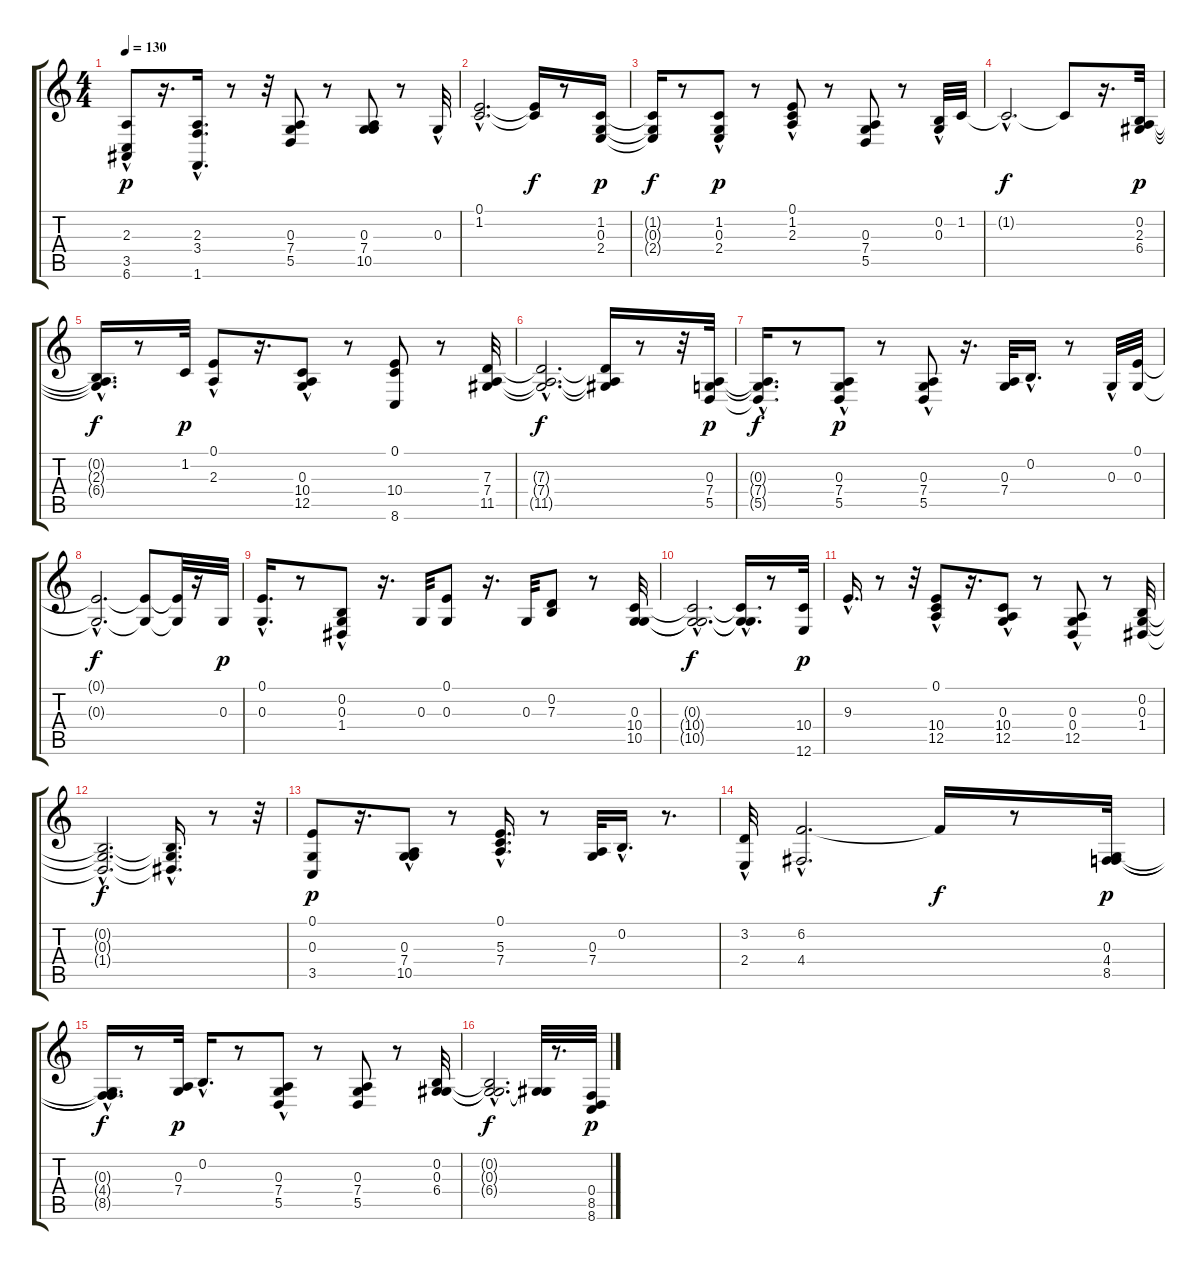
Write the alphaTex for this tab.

\track "" {instrument synthstrings2}
\staff {score tabs}
\tuning (E4 B3 G3 D3 A2 E2) {hide}
\ts (4 4)
\tempo 130
\clef g2
\ks c
(2.3 3.5{hac} 6.6{hac}).8{dy p} r.16{d} (2.3{hac} 3.4 1.6).16{d} r.8 r.32 (0.3 7.4 5.5).8 r.8 (0.3 7.4 10.5).8 r.8 0.3{hac}.32 |
(0.1{hac} 1.2{hac}).2{d} (0.1{t} 1.2{t}).16{dy f} r.8 (1.2 0.3 2.4).16{dy p} |
(1.2{t} 0.3{t} 2.4{t}).16{dy f} r.8 (1.2{hac} 0.3{hac} 2.4).8{dy p} r.8 (0.1{hac} 1.2{hac} 2.3).8 r.8 (0.3 7.4 5.5).8 r.8 (0.2{hac} 0.3{hac}).32 1.2.32 |
1.2{hac t}.2{d dy f} 1.2{t}.8 r.16{d} (0.2 2.3 6.4).32{dy p} |
(0.2{hac t} 2.3{hac t} 6.4{hac t}).16{d dy f} r.8 1.2.32{dy p} (0.1{hac} 2.3).8 r.16{d} (0.3{hac} 10.4{hac} 12.5).8 r.8 (0.1 10.4 8.6).8 r.8 (7.3 7.4 11.5).32 |
(7.3{hac t} 7.4{hac t} 11.5{hac t}).2{d dy f} (7.3{t} 7.4{t} 11.5{t}).16 r.8 r.32 (0.3 7.4 5.5).32{dy p} |
(0.3{hac t} 7.4{hac t} 5.5{t}).16{d dy f} r.8 (0.3 7.4 5.5{hac}).8{dy p} r.8 (0.3 7.4 5.5{hac}).8 r.16{d} (0.3 7.4).32 0.2{hac}.16{d} r.8 0.3{hac}.32 (0.1 0.3).32 |
(0.1{hac t} 0.3{hac t}).2{d dy f} (0.1{t} 0.3{t}).8 (0.1{t} 0.3{t}).32 r.16 0.3.32{dy p} |
(0.1{hac} 0.3{hac}).16{d} r.8 (0.2 0.3 1.4{hac}).8 r.16{d} 0.3.32 (0.1 0.3).8 r.16{d} 0.3.32 (0.2 7.3).8 r.8 (0.3 10.4 10.5).32 |
(0.3{hac t} 10.4{hac t} 10.5{hac t}).2{d dy f} (0.3{hac t} 10.4{t} 10.5{t}).16{d} r.8 (10.4 12.6).32{dy p} |
9.3{hac}.16{d} r.8 r.32 (0.1{hac} 10.4{hac} 12.5).8 r.16{d} (0.3{hac} 10.4{hac} 12.5).8 r.8 (0.3 0.4{hac} 12.5).8 r.8 (0.2 0.3 1.4).32 |
(0.2{hac t} 0.3{hac t} 1.4{hac t}).2{d dy f} (0.2{hac t} 0.3{hac t} 1.4{t}).16{d} r.8 r.32 |
(0.1 0.3 3.5).8{dy p} r.16{d} (0.3{hac} 7.4 10.5{hac}).8 r.8 (0.1{hac} 5.3{hac} 7.4{hac}).16{d} r.8 (0.3 7.4).32 0.2{hac}.16{d} r.8{d} |
(3.2{hac} 2.4{hac}).32 (6.2{hac} 4.4).2{d} 6.2{t}.16{dy f} r.8 (0.3 4.4 8.5).32{dy p} |
(0.3{hac t} 4.4{hac t} 8.5{hac t}).16{d dy f} r.8 (0.3 7.4).32{dy p} 0.2{hac}.16{d} r.8 (0.3 7.4 5.5{hac}).8 r.8 (0.3 7.4 5.5).8 r.8 (0.2 0.3 6.4).32 |
(0.2{hac t} 0.3{hac t} 6.4{hac t}).2{d dy f} (0.3{t} 6.4{t}).32 r.8{d} (0.4 8.5 8.6).32{dy p}
